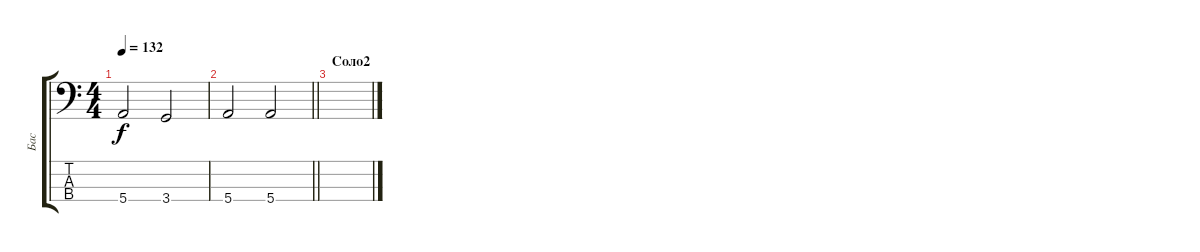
\track ("Бас" "Бас") {instrument electricbassfinger}
\staff {score tabs}
\tuning (G2 D2 A1 E1) {hide}
\ts (4 4)
\tempo 132
\clef f4
\ks c
5.4.2{dy f} 3.4.2 |
\barLineRight lightlight
5.4.2 5.4.2 |
\section ("" "Соло2")
